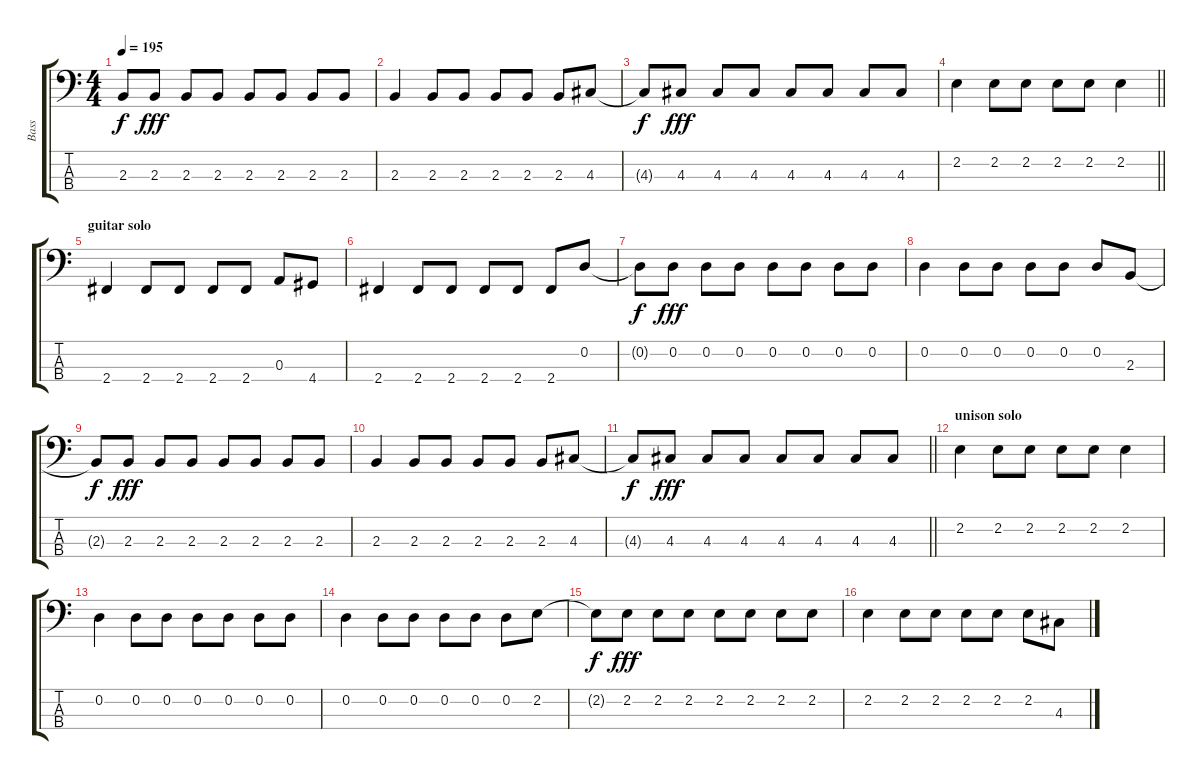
\track ("Bass" "Bass") {instrument electricbassfinger}
\staff {score tabs}
\tuning (G2 D2 A1 E1) {hide}
\ts (4 4)
\tempo 195
\clef f4
\ks c
2.3{t}.8{dy f} 2.3.8{dy fff} 2.3.8 2.3.8 2.3.8 2.3.8 2.3.8 2.3.8 |
2.3.4 2.3.8 2.3.8 2.3.8 2.3.8 2.3.8 4.3.8 |
4.3{t}.8{dy f} 4.3.8{dy fff} 4.3.8 4.3.8 4.3.8 4.3.8 4.3.8 4.3.8 |
\barLineRight lightlight
2.2.4 2.2.8 2.2.8 2.2.8 2.2.8 2.2.4 |
\section ("" "guitar solo")
2.4.4 2.4.8 2.4.8 2.4.8 2.4.8 0.3.8 4.4.8 |
2.4.4 2.4.8 2.4.8 2.4.8 2.4.8 2.4.8 0.2.8 |
0.2{t}.8{dy f} 0.2.8{dy fff} 0.2.8 0.2.8 0.2.8 0.2.8 0.2.8 0.2.8 |
0.2.4 0.2.8 0.2.8 0.2.8 0.2.8 0.2.8 2.3.8 |
2.3{t}.8{dy f} 2.3.8{dy fff} 2.3.8 2.3.8 2.3.8 2.3.8 2.3.8 2.3.8 |
2.3.4 2.3.8 2.3.8 2.3.8 2.3.8 2.3.8 4.3.8 |
\barLineRight lightlight
4.3{t}.8{dy f} 4.3.8{dy fff} 4.3.8 4.3.8 4.3.8 4.3.8 4.3.8 4.3.8 |
\section ("" "unison solo")
2.2.4 2.2.8 2.2.8 2.2.8 2.2.8 2.2.4 |
0.2.4 0.2.8 0.2.8 0.2.8 0.2.8 0.2.8 0.2.8 |
0.2.4 0.2.8 0.2.8 0.2.8 0.2.8 0.2.8 2.2.8 |
2.2{t}.8{dy f} 2.2.8{dy fff} 2.2.8 2.2.8 2.2.8 2.2.8 2.2.8 2.2.8 |
2.2.4 2.2.8 2.2.8 2.2.8 2.2.8 2.2.8 4.3.8
